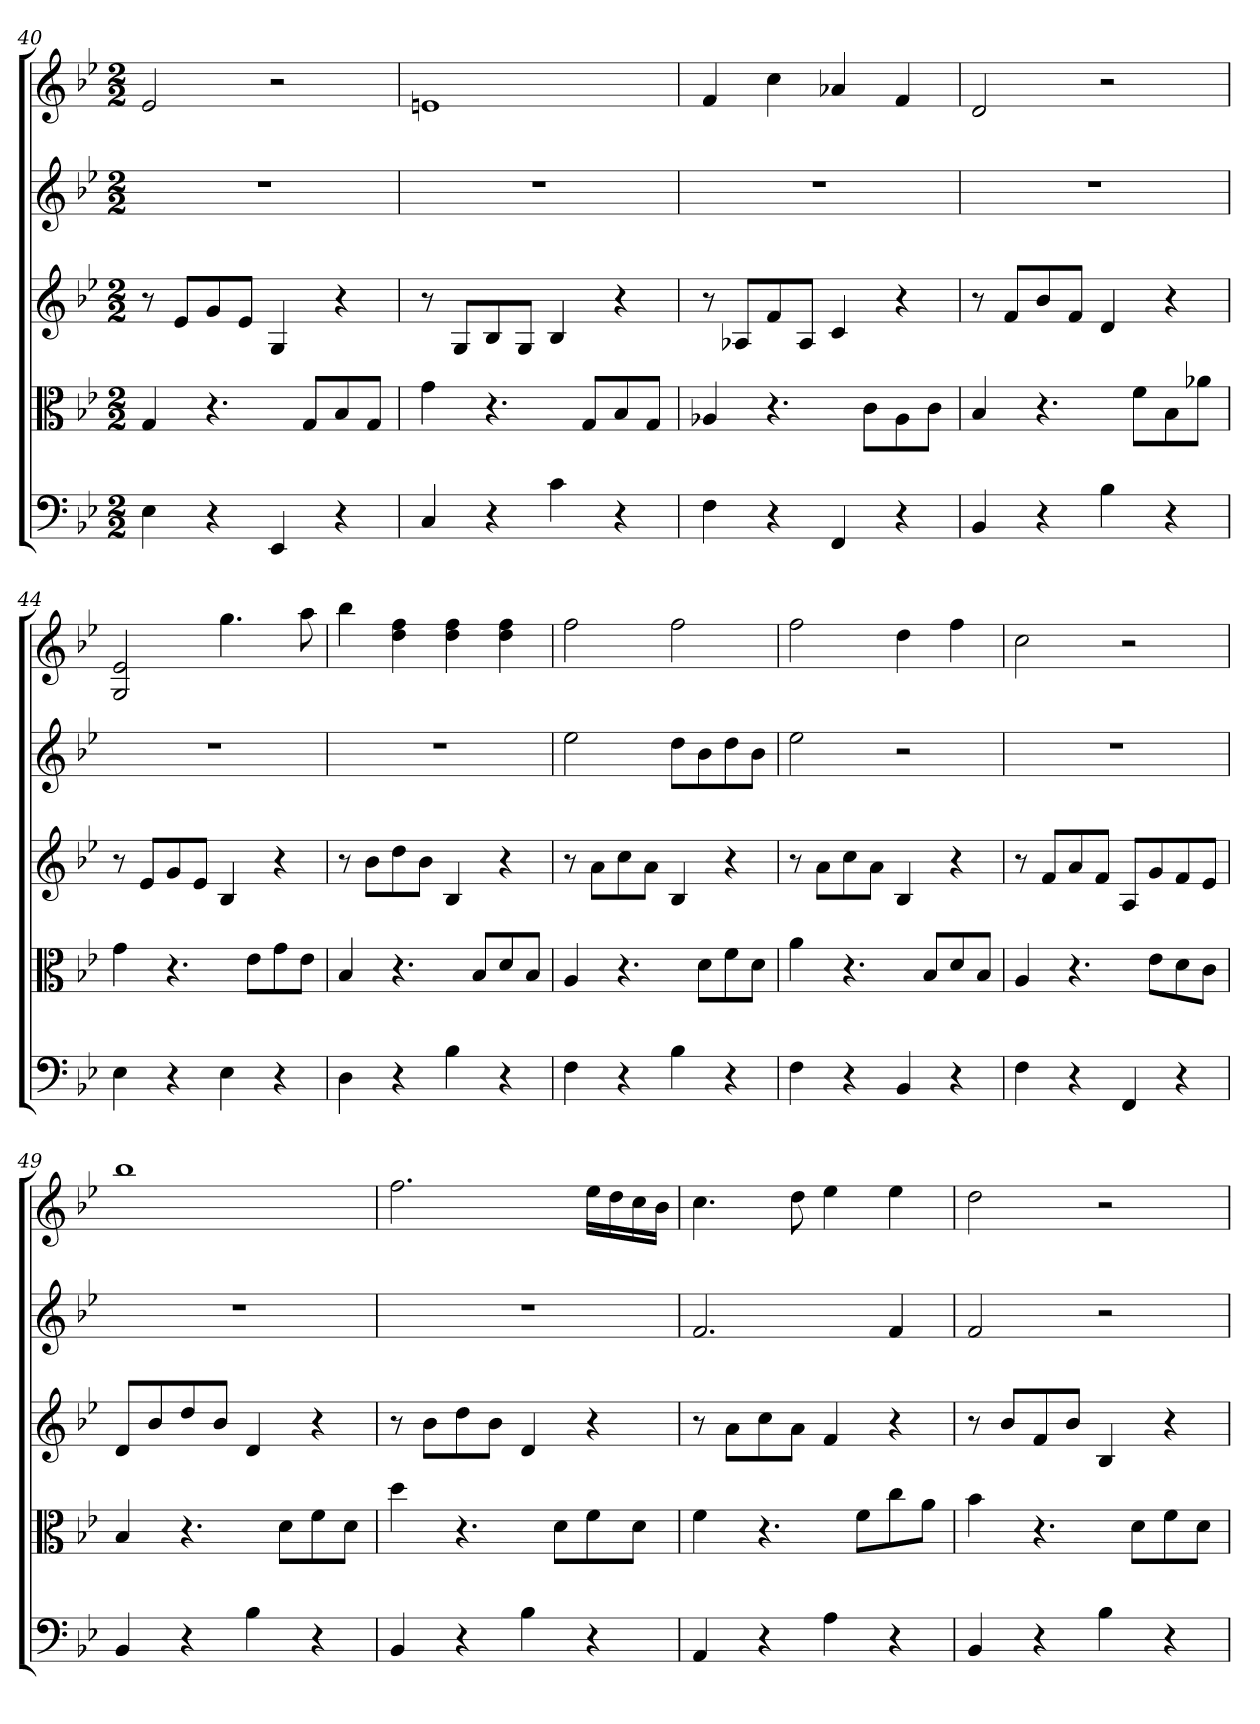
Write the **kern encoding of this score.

**kern	**kern	**kern	**kern	**kern
*part5	*part4	*part3	*part2	*part1
*staff5	*staff4	*staff3	*staff2	*staff1
*clefF4	*clefC3	*	*	*
*k[b-e-]	*k[b-e-]	*k[b-e-]	*k[b-e-]	*k[b-e-]
*B-:	*B-:	*B-:	*B-:	*B-:
*M2/2	*M2/2	*M2/2	*M2/2	*M2/2
=40	=40	=40	=40	=40
4E-	4G	8r	1r	2e-
.	.	8e-L	.	.
4r	4.r	8g	.	.
.	.	8e-J	.	.
4EE-	.	4G	.	2r
.	8G/L	.	.	.
4r	8B-/	4r	.	.
.	8G/J	.	.	.
=41	=41	=41	=41	=41
4C	4g	8r	1r	1en
.	.	8GL	.	.
4r	4.r	8B-	.	.
.	.	8GJ	.	.
4c	.	4B-	.	.
.	8G/L	.	.	.
4r	8B-/	4r	.	.
.	8G/J	.	.	.
=42	=42	=42	=42	=42
4F	4A-X	8r	1r	4f
.	.	8A-XL	.	.
4r	4.r	8f	.	4cc
.	.	8A-J	.	.
4FF	.	4c	.	4a-X
.	8c\L	.	.	.
4r	8A-\	4r	.	4f
.	8c\J	.	.	.
=43	=43	=43	=43	=43
4BB-	4B-	8r	1r	2d
.	.	8fL	.	.
4r	4.r	8b-	.	.
.	.	8fJ	.	.
4B-	.	4d	.	2r
.	8f\L	.	.	.
4r	8B-\	4r	.	.
.	8a-X\J	.	.	.
=44	=44	=44	=44	=44
4E-	4g	8r	1r	2G 2e-
.	.	8e-L	.	.
4r	4.r	8g	.	.
.	.	8e-J	.	.
4E-	.	4B-	.	4.gg
.	8e-\L	.	.	.
4r	8g\	4r	.	.
.	8e-\J	.	.	8aa
=45	=45	=45	=45	=45
4D	4B-	8r	1r	4bb-
.	.	8b-L	.	.
4r	4.r	8dd	.	4dd 4ff
.	.	8b-J	.	.
4B-	.	4B-	.	4dd 4ff
.	8B-/L	.	.	.
4r	8d/	4r	.	4dd 4ff
.	8B-/J	.	.	.
=46	=46	=46	=46	=46
4F	4A	8r	2ee-	2ff
.	.	8aL	.	.
4r	4.r	8cc	.	.
.	.	8aJ	.	.
4B-	.	4B-	8ddL	2ff
.	8d\L	.	8b-	.
4r	8f\	4r	8dd	.
.	8d\J	.	8b-J	.
=47	=47	=47	=47	=47
4F	4a	8r	2ee-	2ff
.	.	8aL	.	.
4r	4.r	8cc	.	.
.	.	8aJ	.	.
4BB-	.	4B-	2r	4dd
.	8B-/L	.	.	.
4r	8d/	4r	.	4ff
.	8B-/J	.	.	.
=48	=48	=48	=48	=48
4F	4A	8r	1r	2cc
.	.	8fL	.	.
4r	4.r	8a	.	.
.	.	8fJ	.	.
4FF	.	8AL	.	2r
.	8e-\L	8g	.	.
4r	8d\	8f	.	.
.	8c\J	8e-J	.	.
=49	=49	=49	=49	=49
4BB-	4B-	8dL	1r	1bb-
.	.	8b-	.	.
4r	4.r	8dd	.	.
.	.	8b-J	.	.
4B-	.	4d	.	.
.	8d\L	.	.	.
4r	8f\	4r	.	.
.	8d\J	.	.	.
=50	=50	=50	=50	=50
4BB-	4dd	8r	1r	2.ff
.	.	8b-L	.	.
4r	4.r	8dd	.	.
.	.	8b-J	.	.
4B-	.	4d	.	.
.	8d\L	.	.	.
4r	8f\	4r	.	16ee-LL
.	.	.	.	16dd
.	8d\J	.	.	16cc
.	.	.	.	16b-JJ
=51	=51	=51	=51	=51
4AA	4f	8r	2.f	4.cc
.	.	8aL	.	.
4r	4.r	8cc	.	.
.	.	8aJ	.	8dd
4A	.	4f	.	4ee-
.	8f\L	.	.	.
4r	8cc\	4r	4f	4ee-
.	8a\J	.	.	.
=52	=52	=52	=52	=52
4BB-	4b-	8r	2f	2dd
.	.	8b-L	.	.
4r	4.r	8f	.	.
.	.	8b-J	.	.
4B-	.	4B-	2r	2r
.	8d\L	.	.	.
4r	8f\	4r	.	.
.	8d\J	.	.	.
=	=	=	=	=
*-	*-	*-	*-	*-
